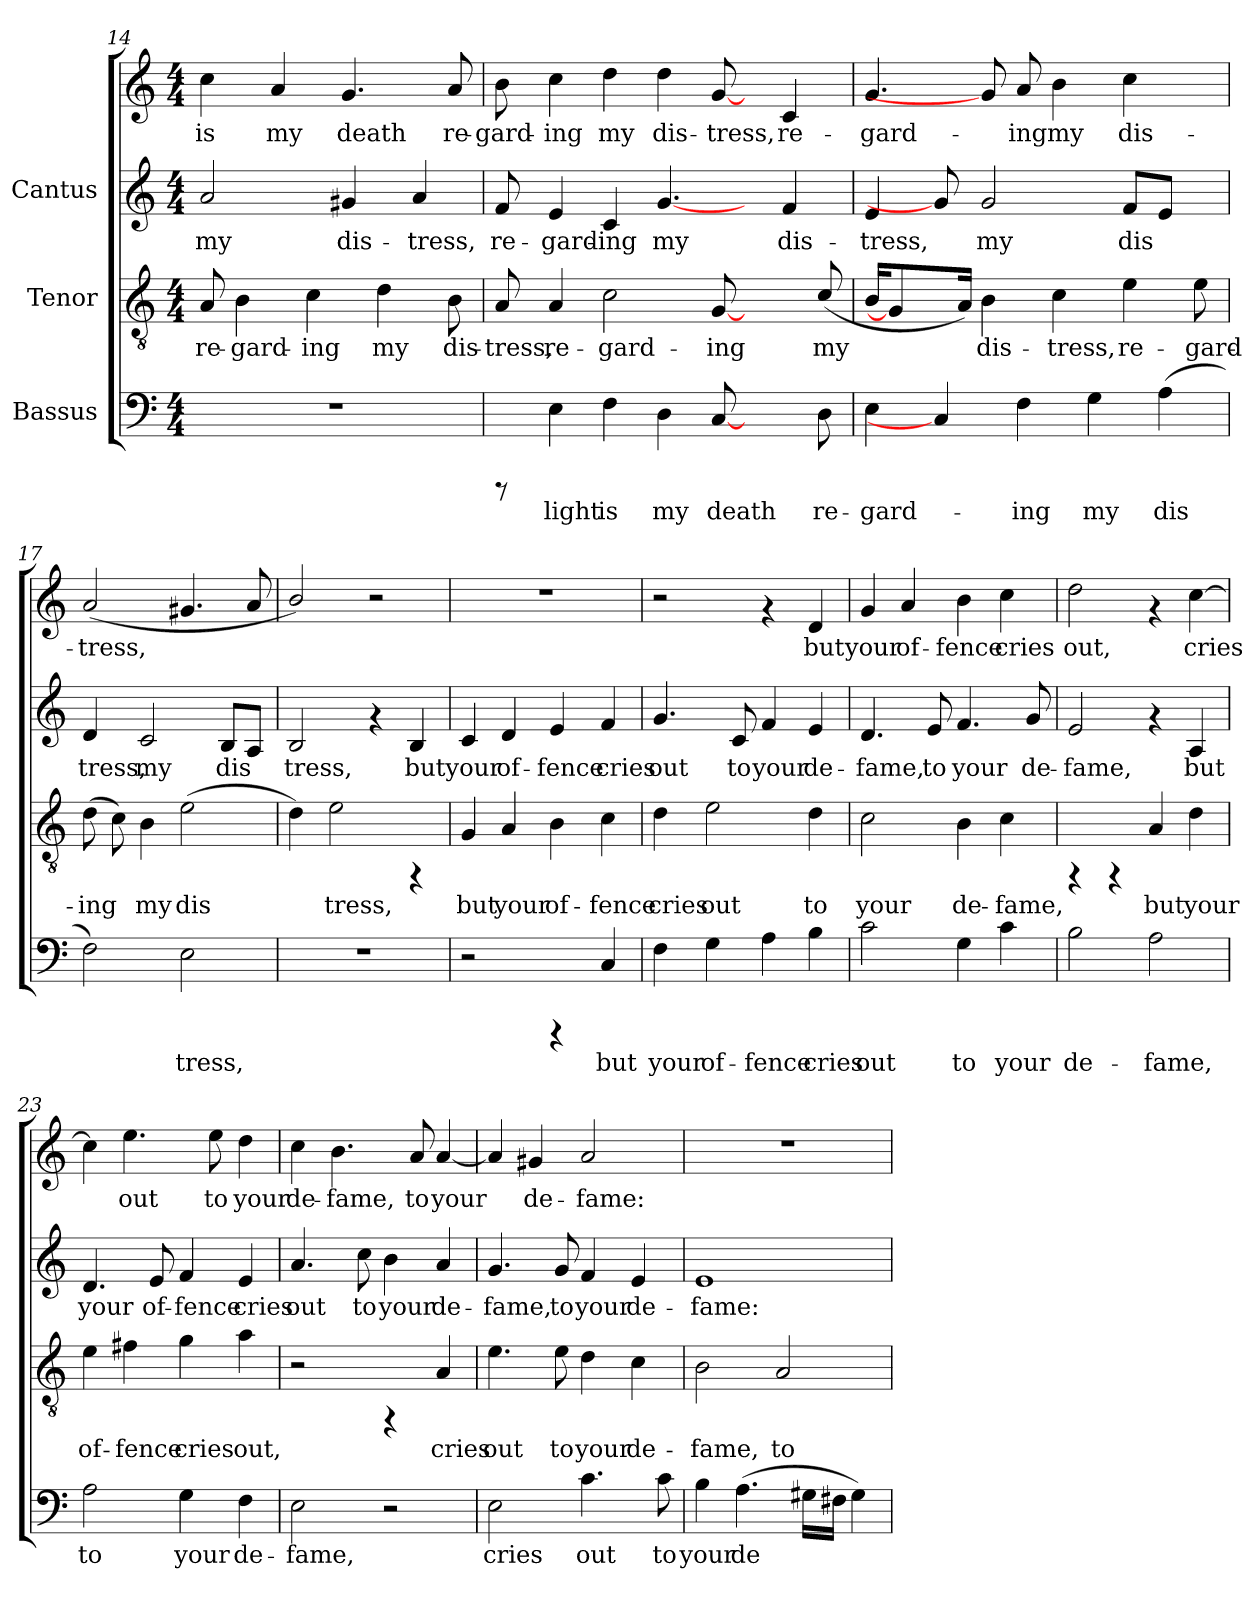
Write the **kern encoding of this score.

**kern	**text	**kern	**text	**kern	**text	**kern	**text
*part3	*part3	*part2	*part2	*part1	*part1	*part1	*part1
*staff4	*staff4	*staff3	*staff3	*staff2	*staff2	*staff1	*staff1
*I"Bassus	*	*I"Tenor	*	*I"Cantus	*	*	*
!!LO:LB:g=z
*clefF4	*	*clefGv2	*	*clefG2	*	*clefG2	*
*M4/4	*	*M4/4	*	*M4/4	*	*M4/4	*
=14	=14	=14	=14	=14	=14	=14	=14
!	!	!	!LO:LY:b	!	!LO:LY:b	!	!LO:LY:b
1r	.	8A/	re-	2a/	-my	4cc\	is
!	!	!	!LO:LY:b	!	!	!	!
.	.	4B\	-gard-	.	.	.	.
!	!	!	!	!	!	!	!LO:LY:b
.	.	.	.	.	.	4a/	my
!	!	!	!LO:LY:b	!	!	!	!
.	.	4c\	-ing	.	.	.	.
!	!	!	!	!	!LO:LY:b	!	!LO:LY:b
.	.	.	.	4g#X/	dis-	4.g/	death
!	!	!	!LO:LY:b	!	!	!	!
.	.	4d\	my	.	.	.	.
!	!	!	!	!	!LO:LY:b	!	!
.	.	.	.	4a/	-tress,	.	.
!	!	!	!LO:LY:b	!	!	!	!LO:LY:b
.	.	8B\	dis-	.	.	8a/	re-
!!LO:LB:g=z
=15	=15	=15	=15	=15	=15	=15	=15
!	!	!	!LO:LY:b	!	!LO:LY:b	!	!LO:LY:b
8rCCC	.	8A/	-tress,	8f/	-re-	8b\	gard-
!	!LO:LY:b	!	!LO:LY:a	!	!LO:LY:a	!	!LO:LY:a
4E\	light	4A/	re-	4e/	-gard-	4cc\	-ing
!	!LO:LY:b	!	!LO:LY:a	!	!LO:LY:a	!	!LO:LY:a
4F\	is	2c\	-gard-	4c/	-ing	4dd\	my
!	!LO:LY:b	!	!	!	!LO:LY:a	!	!LO:LY:a
4D\	my	.	.	[4.g/	my	4dd\	dis-
!	!LO:LY:b	!	!LO:LY:a	!	!	!	!LO:LY:a
[8C/	death	[8G/	-ing	.	.	[8g/	-tress,
4ryy	.	4ryy	.	8ryy	.	8ryy	.
!	!	!	!	!	!LO:LY:a	!	!LO:LY:a
.	.	.	.	4f/	dis-	4c/	re-
!	!LO:LY:b	!	!LO:LY:a	!	!	!	!
8D\	re-	(<8c/	my	.	.	.	.
!!LO:LB:g=z
=16	=16	=16	=16	=16	=16	=16	=16
!	!LO:LY:b	!	!LO:LY:b	!	!LO:LY:b	!	!LO:LY:b
4E\	-gard-	16B/L	.	4e/	-tress,	4.g/	-gard-
.	.	4G/]	.	.	.	.	.
4C/]	.	.	.	8g/]	.	.	.
!	!	!	!LO:LY:b	!	!	!	!
.	.	16A/J)	.	.	.	.	.
!	!	!	!LO:LY:b	!	!LO:LY:b	!	!
.	.	4B\	dis-	2g/	my	8g/]	.
!	!LO:LY:b	!	!	!	!	!	!LO:LY:b
4F\	-ing	.	.	.	.	8a/	-ing
!	!	!	!LO:LY:b	!	!	!	!LO:LY:b
.	.	4c\	-tress,	.	.	4b\	my
!	!LO:LY:b	!	!	!	!	!	!
4G\	my	.	.	.	.	.	.
!	!	!	!LO:LY:b	!	!LO:LY:b	!	!LO:LY:b
.	.	4e\	re-	8f/L	dis-	4cc\	dis-
!	!LO:LY:b	!	!	!	!LO:LY:b	!	!
(>4A\	dis-	.	.	8e/J	--	.	.
!	!	!	!LO:LY:b	!	!	!	!
.	.	8e\	-gard-	8ryy	.	8ryy	.
!!LO:PB:g=z
=17	=17	=17	=17	=17	=17	=17	=17
!	!LO:LY:b	!	!LO:LY:b	!	!LO:LY:b	!	!LO:LY:b
2F\)	-	(>8d\	-ing	4d/	tress,	(<2a/	-tress,
!	!	!	!LO:LY:b	!	!	!	!
.	.	8c\)	.	.	.	.	.
!	!	!	!LO:LY:b	!	!LO:LY:b	!	!
.	.	4B\	my	2c/	my	.	.
!	!LO:LY:b	!	!LO:LY:b	!	!	!	!LO:LY:b
2E\	tress,	(>2e\	dis-	.	.	4.g#X/	.
!	!	!	!	!	!LO:LY:b	!	!
.	.	.	.	8B/L	dis-	.	.
!	!	!	!	!	!LO:LY:b	!	!LO:LY:b
.	.	.	.	8A/J	--	8a/	.
!!LO:LB:g=z
=18	=18	=18	=18	=18	=18	=18	=18
!	!	!	!LO:LY:b	!	!LO:LY:b	!	!
1r	.	4d\)	-	2B/	-tress,	2b/)	.
!	!	!	!LO:LY:b	!	!	!	!
.	.	2e\	tress,	.	.	.	.
.	.	.	.	4rf	.	2r	.
!	!	!	!	!	!LO:LY:b	!	!
.	.	4rFF	.	4B/	but	.	.
!!LO:LB:g=z
=19	=19	=19	=19	=19	=19	=19	=19
!	!	!	!LO:LY:b	!	!LO:LY:b	!	!
2r	.	4G/	but	4c/	your	1r	.
!	!	!	!LO:LY:b	!	!LO:LY:b	!	!
.	.	4A/	your	4d/	of-	.	.
!	!	!	!LO:LY:b	!	!LO:LY:b	!	!
4rCCC	.	4B\	of-	4e/	-fence	.	.
!	!LO:LY:b	!	!LO:LY:b	!	!LO:LY:b	!	!
4C/	but	4c\	-fence	4f/	cries	.	.
!!LO:LB:g=z
=20	=20	=20	=20	=20	=20	=20	=20
!	!LO:LY:b	!	!LO:LY:b	!	!LO:LY:b	!	!
4F\	your	4d\	cries	4.g/	out	2r	.
!	!LO:LY:b	!	!LO:LY:b	!	!	!	!
4G\	of-	2e\	out	.	.	.	.
!	!	!	!	!	!LO:LY:b	!	!
.	.	.	.	8c/	to	.	.
!	!LO:LY:b	!	!	!	!LO:LY:b	!	!
4A\	-fence	.	.	4f/	your	4rf	.
!	!LO:LY:b	!	!LO:LY:b	!	!LO:LY:b	!	!LO:LY:b
4B\	cries	4d\	to	4e/	de-	4d/	but
!!LO:PB:g=z
=21	=21	=21	=21	=21	=21	=21	=21
!	!LO:LY:b	!	!LO:LY:b	!	!LO:LY:b	!	!LO:LY:b
2c\	out	2c\	your	4.d/	fame,	4g/	-your
!	!	!	!	!	!	!	!LO:LY:b
.	.	.	.	.	.	4a/	of-
!	!	!	!	!	!LO:LY:b	!	!
.	.	.	.	8e/	to	.	.
!	!LO:LY:b	!	!LO:LY:b	!	!LO:LY:b	!	!LO:LY:b
4G\	to	4B\	de-	4.f/	your	4b\	-fence
!	!LO:LY:b	!	!LO:LY:b	!	!	!	!LO:LY:b
4c\	your	4c\	-fame,	.	.	4cc\	cries
!	!	!	!	!	!LO:LY:b	!	!
.	.	.	.	8g/	de-	.	.
!!LO:LB:g=z
=22	=22	=22	=22	=22	=22	=22	=22
!	!LO:LY:b	!	!	!	!LO:LY:b	!	!LO:LY:b
2B\	de-	4rFF	.	2e/	fame,	2dd\	-out,
.	.	4rFF	.	.	.	.	.
!	!LO:LY:b	!	!LO:LY:b	!	!	!	!
2A\	-fame,	4A/	but	4rf	.	4rf	.
!	!	!	!LO:LY:b	!	!LO:LY:b	!	!LO:LY:b
.	.	4d\	your	4A/	but	[>4cc\	cries
!!LO:LB:g=z
=23	=23	=23	=23	=23	=23	=23	=23
!	!LO:LY:b	!	!LO:LY:b	!	!LO:LY:b	!	!LO:LY:b
2A\	to	4e\	of-	4.d/	your	4cc\]	.
!	!	!	!LO:LY:b	!	!	!	!LO:LY:b
.	.	4f#X\	-fence	.	.	4.ee\	out
!	!	!	!	!	!LO:LY:b	!	!
.	.	.	.	8e/	of-	.	.
!	!LO:LY:b	!	!LO:LY:b	!	!LO:LY:b	!	!
4G\	your	4g\	cries	4f/	-fence	.	.
!	!	!	!	!	!	!	!LO:LY:b
.	.	.	.	.	.	8ee\	to
!	!LO:LY:b	!	!LO:LY:b	!	!LO:LY:b	!	!LO:LY:b
4F\	de-	4a\	out,	4e/	cries	4dd\	your
!!LO:PB:g=z
=24	=24	=24	=24	=24	=24	=24	=24
!	!LO:LY:b	!	!	!	!LO:LY:b	!	!LO:LY:b
2E\	-fame,	2r	.	4.a/	out	4cc\	de-
!	!	!	!	!	!	!	!LO:LY:b
.	.	.	.	.	.	4.b\	-fame,
!	!	!	!	!	!LO:LY:b	!	!
.	.	.	.	8cc\	to	.	.
!	!	!	!	!	!LO:LY:b	!	!
2r	.	4rFF	.	4b\	your	.	.
!	!	!	!	!	!	!	!LO:LY:b
.	.	.	.	.	.	8a/	to
!	!	!	!LO:LY:b	!	!LO:LY:b	!	!LO:LY:b
.	.	4A/	cries	4a/	de-	[<4a/	your
!!LO:LB:g=z
=25	=25	=25	=25	=25	=25	=25	=25
!	!LO:LY:b	!	!LO:LY:b	!	!LO:LY:b	!	!LO:LY:b
2E\	cries	4.e\	out	4.g/	fame,	4a/]	-
!	!	!	!	!	!	!	!LO:LY:b
.	.	.	.	.	.	4g#X/	de-
!	!	!	!LO:LY:b	!	!LO:LY:b	!	!
.	.	8e\	to	8g/	to	.	.
!	!LO:LY:b	!	!LO:LY:b	!	!LO:LY:b	!	!LO:LY:b
4.c\	out	4d\	your	4f/	your	2a/	-fame:
!	!	!	!LO:LY:b	!	!LO:LY:b	!	!
.	.	4c\	de-	4e/	de-	.	.
!	!LO:LY:b	!	!	!	!	!	!
8c\	to	.	.	.	.	.	.
!!LO:LB:g=z
=26	=26	=26	=26	=26	=26	=26	=26
!	!LO:LY:b	!	!LO:LY:b	!	!LO:LY:b	!	!
4B\	your	2B\	-fame,	1e	-fame:	1r	.
!	!LO:LY:b	!	!	!	!	!	!
(>4.A\	de-	.	.	.	.	.	.
!	!	!	!LO:LY:b	!	!	!	!
.	.	2A/	to	.	.	.	.
!	!LO:LY:b	!	!	!	!	!	!
16G#X\L	--	.	.	.	.	.	.
!	!LO:LY:b	!	!	!	!	!	!
16F#X\J	--	.	.	.	.	.	.
!	!LO:LY:b	!	!	!	!	!	!
4G#\)	--	.	.	.	.	.	.
=	=	=	=	=	=	=	=
*-	*-	*-	*-	*-	*-	*-	*-
